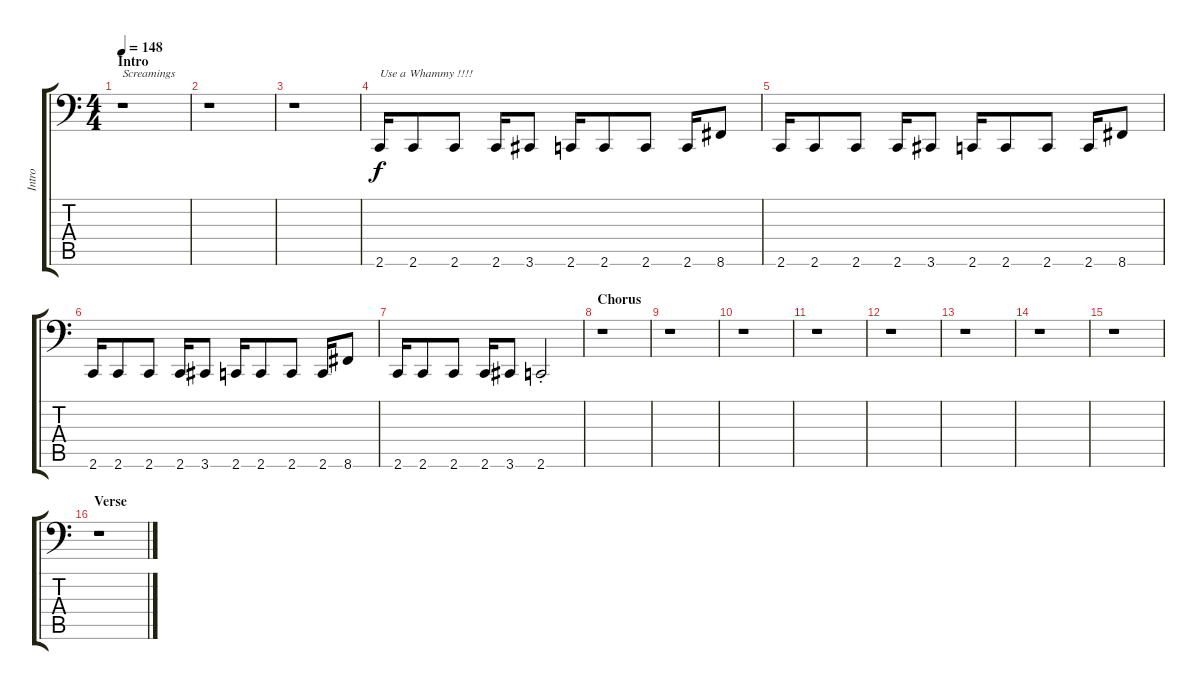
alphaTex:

\track ("Intro" "Intro") {instrument overdrivenguitar}
\staff {score tabs}
\tuning (C4 G3 Eb3 Bb2 F2 Bb0) {hide}
\ts (4 4)
\section ("" "Intro")
\tempo 148
\clef f4
\ks c
r.1{txt "Screamings" dy f instrument overdrivenguitar} |
r.1 |
r.1 |
2.6.16{txt "Use a Whammy !!!!"} 2.6.8 2.6.8 2.6.16 3.6.8 2.6.16 2.6.8 2.6.8 2.6.16 8.6.8 |
2.6.16 2.6.8 2.6.8 2.6.16 3.6.8 2.6.16 2.6.8 2.6.8 2.6.16 8.6.8 |
2.6.16 2.6.8 2.6.8 2.6.16 3.6.8 2.6.16 2.6.8 2.6.8 2.6.16 8.6.8 |
2.6.16 2.6.8 2.6.8 2.6.16 3.6.8 2.6{st}.2 |
\section ("" "Chorus")
r.1 |
r.1 |
r.1 |
r.1 |
r.1 |
r.1 |
r.1 |
r.1 |
\section ("" "Verse")
r.1
